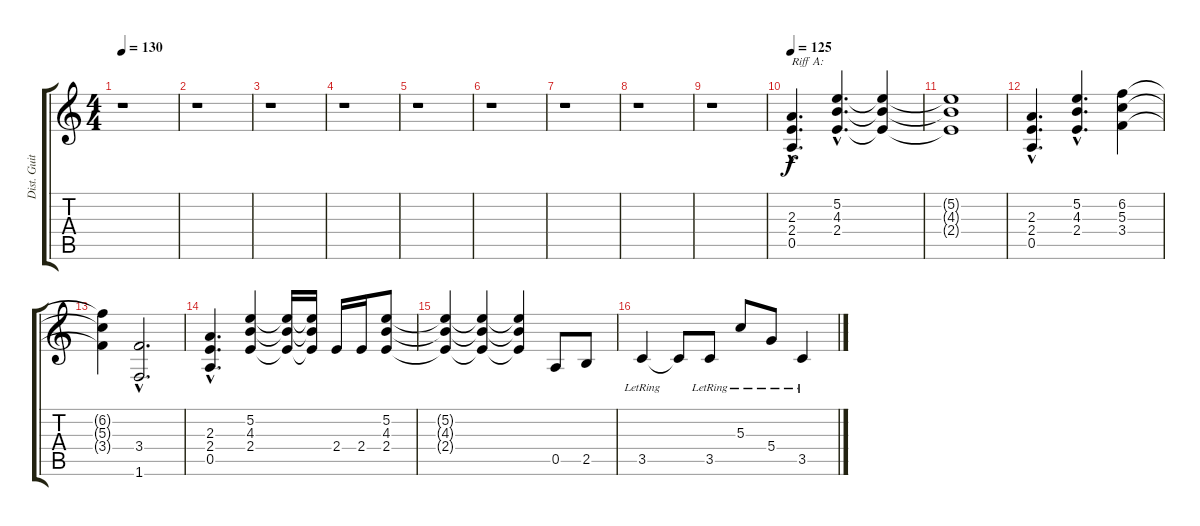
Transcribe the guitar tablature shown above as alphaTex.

\track ("Dist. Guitar 2" "Dist. Guit") {instrument overdrivenguitar}
\staff {score tabs}
\tuning (E4 B3 G3 D3 A2 E2) {hide}
\ts (4 4)
\tempo 130
\clef g2
\ks c
r.1{dy f} |
r.1 |
r.1 |
r.1 |
r.1 |
r.1 |
r.1 |
r.1 |
r.1 |
\tempo 125
(2.3{hac} 2.4{hac} 0.5{hac}).4{d txt "Riff A:"} (5.2{hac} 4.3{hac} 2.4{hac}).4{d} (5.2{t} 4.3{t} 2.4{t}).4 |
(5.2{t} 4.3{t} 2.4{t}).1 |
(2.3{hac} 2.4{hac} 0.5{hac}).4{d} (5.2{hac} 4.3{hac} 2.4{hac}).4{d} (6.2 5.3 3.4).4 |
(6.2{t} 5.3{t} 3.4{t}).4 (3.4{hac} 1.6{hac}).2{d} |
(2.3{hac} 2.4{hac} 0.5{hac}).4{d} (5.2 4.3 2.4).4 (5.2{t} 4.3{t} 2.4{t}).16 (5.2{t} 4.3{t} 2.4{t}).16 2.4.16 2.4.16 (5.2 4.3 2.4).8 |
(5.2{t} 4.3{t} 2.4{t}).4 (5.2{t} 4.3{t} 2.4{t}).4 (5.2{t} 4.3{t} 2.4{t}).4 0.5.8 2.5.8 |
3.5{lr}.4 3.5{t}.8 3.5{lr}.8 5.3{lr}.8 5.4{lr}.8 3.5{lr}.4
